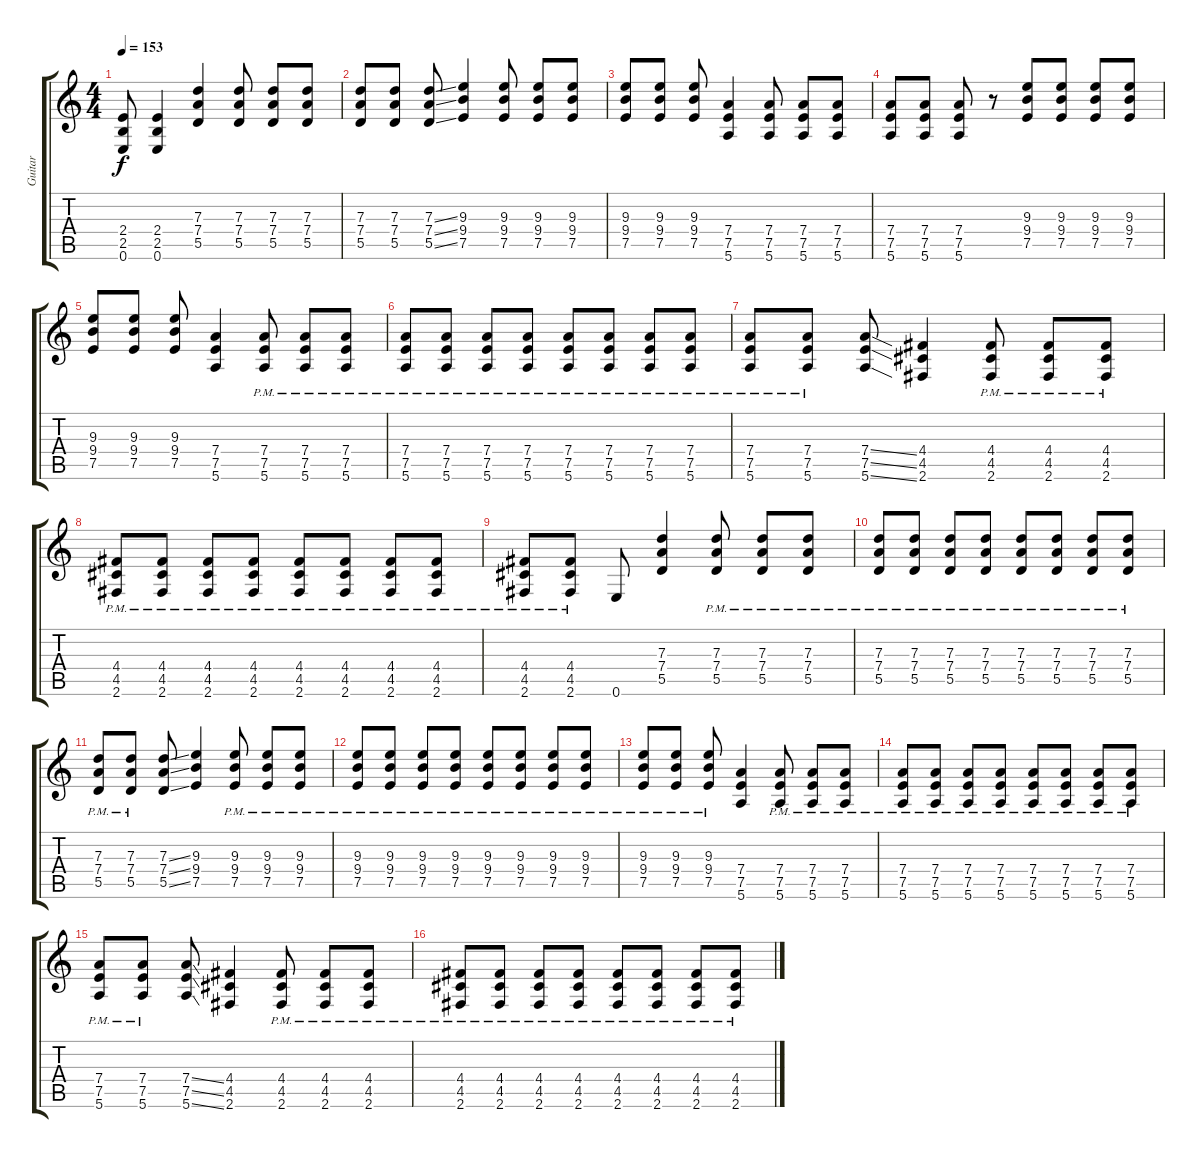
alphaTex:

\track ("Guitar" "Guitar") {instrument overdrivenguitar}
\staff {score tabs}
\tuning (E4 B3 G3 D3 A2 E2) {hide}
\ts (4 4)
\tempo 153
\clef g2
\ks c
(2.4{t} 2.5{t} 0.6{t}).8{dy f} (2.4 2.5 0.6).4 (7.3 7.4 5.5).4 (7.3 7.4 5.5).8 (7.3 7.4 5.5).8 (7.3 7.4 5.5).8 |
(7.3 7.4 5.5).8 (7.3 7.4 5.5).8 (7.3{ss} 7.4{ss} 5.5{ss}).8 (9.3 9.4 7.5).4 (9.3 9.4 7.5).8 (9.3 9.4 7.5).8 (9.3 9.4 7.5).8 |
(9.3 9.4 7.5).8 (9.3 9.4 7.5).8 (9.3 9.4 7.5).8 (7.4 7.5 5.6).4 (7.4 7.5 5.6).8 (7.4 7.5 5.6).8 (7.4 7.5 5.6).8 |
(7.4 7.5 5.6).8 (7.4 7.5 5.6).8 (7.4 7.5 5.6).8 r.8 (9.3 9.4 7.5).8 (9.3 9.4 7.5).8 (9.3 9.4 7.5).8 (9.3 9.4 7.5).8 |
(9.3 9.4 7.5).8 (9.3 9.4 7.5).8 (9.3 9.4 7.5).8 (7.4 7.5 5.6).4 (7.4{pm} 7.5{pm} 5.6{pm}).8 (7.4{pm} 7.5{pm} 5.6{pm}).8 (7.4{pm} 7.5{pm} 5.6{pm}).8 |
(7.4{pm} 7.5{pm} 5.6{pm}).8 (7.4{pm} 7.5{pm} 5.6{pm}).8 (7.4{pm} 7.5{pm} 5.6{pm}).8 (7.4{pm} 7.5{pm} 5.6{pm}).8 (7.4{pm} 7.5{pm} 5.6{pm}).8 (7.4{pm} 7.5{pm} 5.6{pm}).8 (7.4{pm} 7.5{pm} 5.6{pm}).8 (7.4{pm} 7.5{pm} 5.6{pm}).8 |
(7.4{pm} 7.5{pm} 5.6{pm}).8 (7.4{pm} 7.5{pm} 5.6{pm}).8 (7.4{ss} 7.5{ss} 5.6{ss}).8 (4.4 4.5 2.6).4 (4.4{pm} 4.5{pm} 2.6{pm}).8 (4.4{pm} 4.5{pm} 2.6{pm}).8 (4.4{pm} 4.5{pm} 2.6{pm}).8 |
(4.4{pm} 4.5{pm} 2.6{pm}).8 (4.4{pm} 4.5{pm} 2.6{pm}).8 (4.4{pm} 4.5{pm} 2.6{pm}).8 (4.4{pm} 4.5{pm} 2.6{pm}).8 (4.4{pm} 4.5{pm} 2.6{pm}).8 (4.4{pm} 4.5{pm} 2.6{pm}).8 (4.4{pm} 4.5{pm} 2.6{pm}).8 (4.4{pm} 4.5{pm} 2.6{pm}).8 |
(4.4{pm} 4.5{pm} 2.6{pm}).8 (4.4{pm} 4.5{pm} 2.6{pm}).8 0.6.8 (7.3 7.4 5.5).4 (7.3{pm} 7.4{pm} 5.5{pm}).8 (7.3{pm} 7.4{pm} 5.5{pm}).8 (7.3{pm} 7.4{pm} 5.5{pm}).8 |
(7.3{pm} 7.4{pm} 5.5{pm}).8 (7.3{pm} 7.4{pm} 5.5{pm}).8 (7.3{pm} 7.4{pm} 5.5{pm}).8 (7.3{pm} 7.4{pm} 5.5{pm}).8 (7.3{pm} 7.4{pm} 5.5{pm}).8 (7.3{pm} 7.4{pm} 5.5{pm}).8 (7.3{pm} 7.4{pm} 5.5{pm}).8 (7.3{pm} 7.4{pm} 5.5{pm}).8 |
(7.3{pm} 7.4{pm} 5.5{pm}).8 (7.3{pm} 7.4{pm} 5.5{pm}).8 (7.3{ss} 7.4{ss} 5.5{ss}).8 (9.3 9.4 7.5).4 (9.3{pm} 9.4{pm} 7.5{pm}).8 (9.3{pm} 9.4{pm} 7.5{pm}).8 (9.3{pm} 9.4{pm} 7.5{pm}).8 |
(9.3{pm} 9.4{pm} 7.5{pm}).8 (9.3{pm} 9.4{pm} 7.5{pm}).8 (9.3{pm} 9.4{pm} 7.5{pm}).8 (9.3{pm} 9.4{pm} 7.5{pm}).8 (9.3{pm} 9.4{pm} 7.5{pm}).8 (9.3{pm} 9.4{pm} 7.5{pm}).8 (9.3{pm} 9.4{pm} 7.5{pm}).8 (9.3{pm} 9.4{pm} 7.5{pm}).8 |
(9.3{pm} 9.4{pm} 7.5{pm}).8 (9.3{pm} 9.4{pm} 7.5{pm}).8 (9.3{pm} 9.4{pm} 7.5{pm}).8 (7.4 7.5 5.6).4 (7.4{pm} 7.5{pm} 5.6{pm}).8 (7.4{pm} 7.5{pm} 5.6{pm}).8 (7.4{pm} 7.5{pm} 5.6{pm}).8 |
(7.4{pm} 7.5{pm} 5.6{pm}).8 (7.4{pm} 7.5{pm} 5.6{pm}).8 (7.4{pm} 7.5{pm} 5.6{pm}).8 (7.4{pm} 7.5{pm} 5.6{pm}).8 (7.4{pm} 7.5{pm} 5.6{pm}).8 (7.4{pm} 7.5{pm} 5.6{pm}).8 (7.4{pm} 7.5{pm} 5.6{pm}).8 (7.4{pm} 7.5{pm} 5.6{pm}).8 |
(7.4{pm} 7.5{pm} 5.6{pm}).8 (7.4{pm} 7.5{pm} 5.6{pm}).8 (7.4{ss} 7.5{ss} 5.6{ss}).8 (4.4 4.5 2.6).4 (4.4{pm} 4.5{pm} 2.6{pm}).8 (4.4{pm} 4.5{pm} 2.6{pm}).8 (4.4{pm} 4.5{pm} 2.6{pm}).8 |
(4.4{pm} 4.5{pm} 2.6{pm}).8 (4.4{pm} 4.5{pm} 2.6{pm}).8 (4.4{pm} 4.5{pm} 2.6{pm}).8 (4.4{pm} 4.5{pm} 2.6{pm}).8 (4.4{pm} 4.5{pm} 2.6{pm}).8 (4.4{pm} 4.5{pm} 2.6{pm}).8 (4.4{pm} 4.5{pm} 2.6{pm}).8 (4.4{pm} 4.5{pm} 2.6{pm}).8
